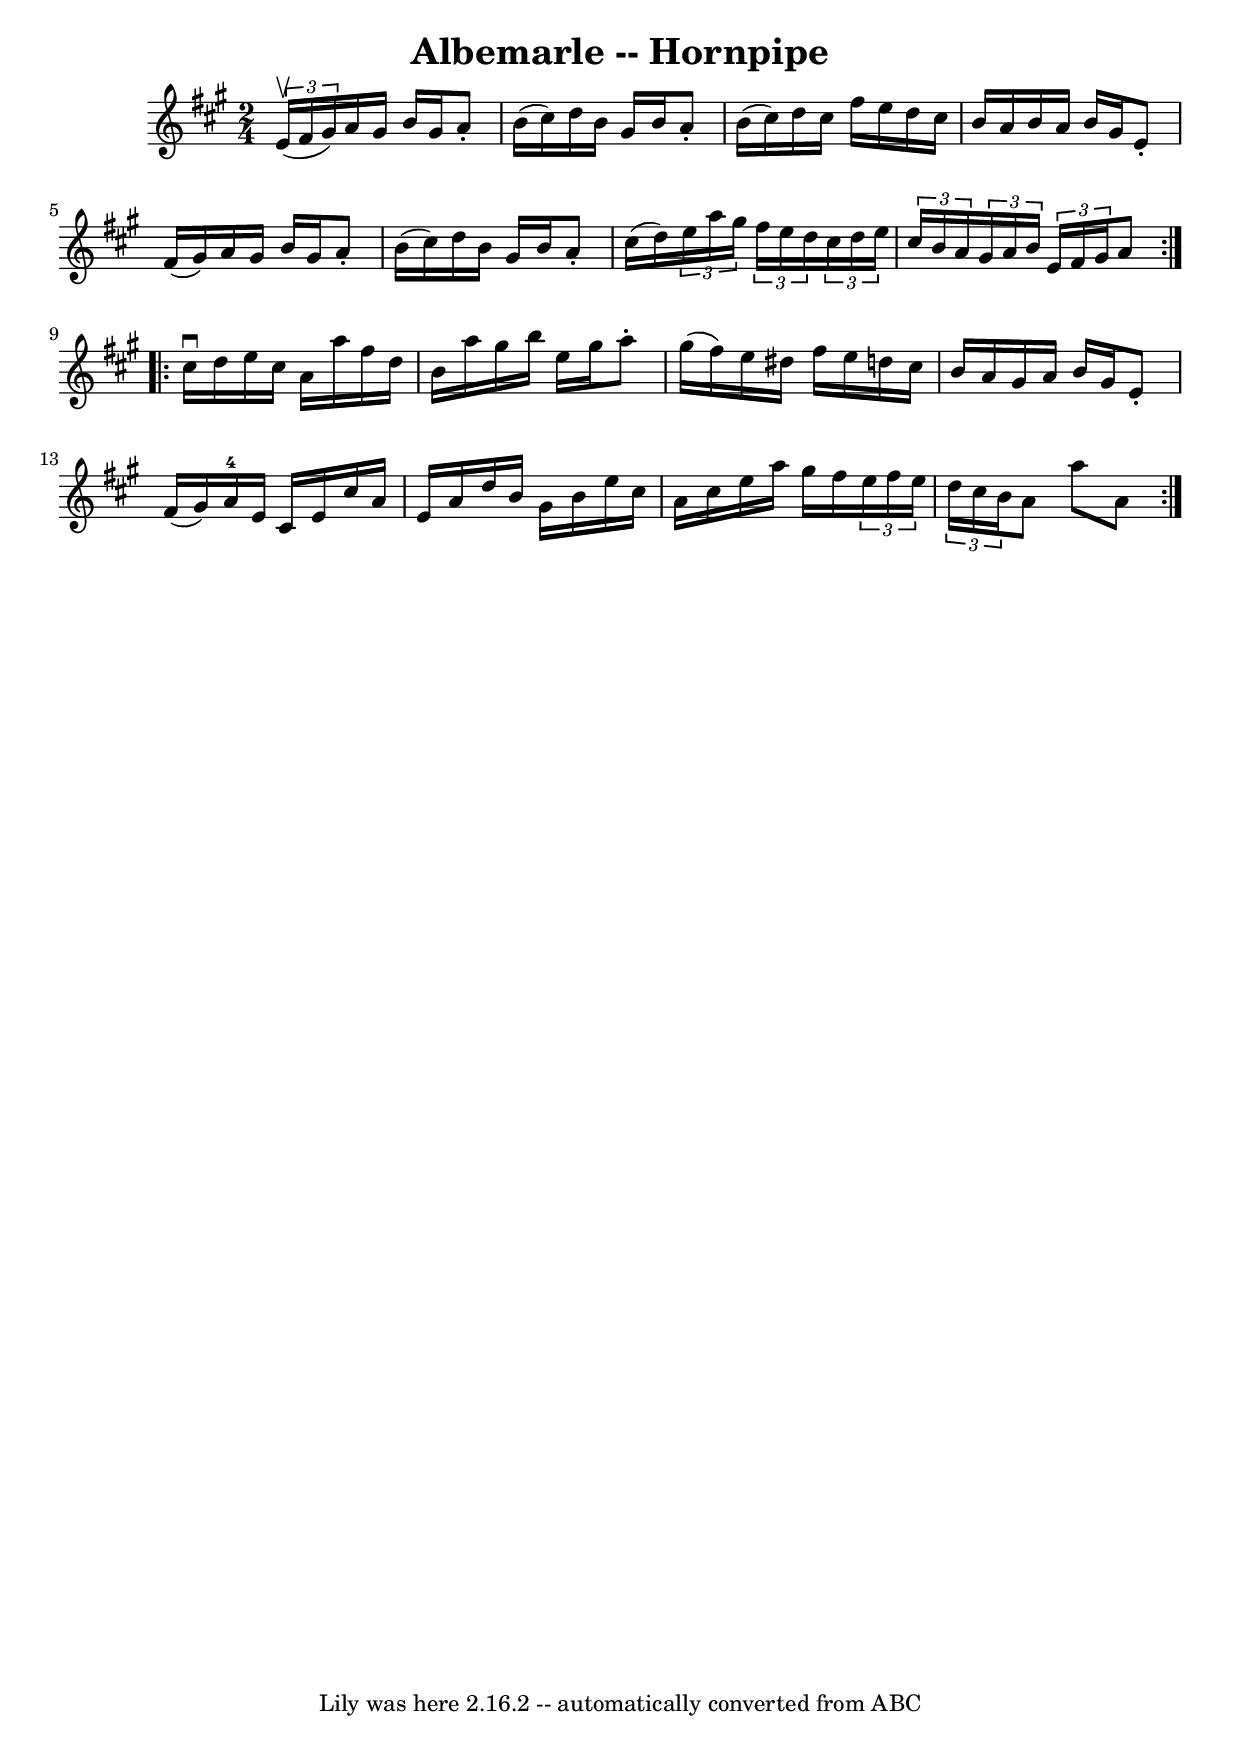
\version "2.16.2"
\include "Mammoth.ily"
\header {
  %% book = "Cole's 1000 Fiddle Tunes"
 crossRefNumber = "1"
 footnotes = ""
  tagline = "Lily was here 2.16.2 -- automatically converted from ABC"
  title = "Albemarle -- Hornpipe"

}
voicedefault =  {



  \repeat volta 2 {

    \time 2/4 
    \key a \major
    \times 2/3 { e'16 (^\upbow fis'16 gis'16)  	       }   |
 a'16 gis'16 b'16 gis'16 a'8-. b'16 (cis''16)  |
 d''16 b'16 gis'16 b'16 a'8-. b'16 (cis''16)  |
 d''16 cis''16 fis''16 e''16 d''16 cis''16 b'16 a'16   |
 b'16 a'16 b'16 gis'16 e'8-. fis'16 (gis'16) |
 a'16 gis'16 b'16 gis'16 a'8-. b'16 (cis''16) |
 d''16 b'16 gis'16 b'16 a'8-. cis''16 (d''16)  |
    \times 2/3 { e''16 a''16 gis''16  
	       }   \times 2/3 {   
		 fis''16 e''16 d''16  
	       }   \times 2/3 { cis''16 d''16 e''16  
			      }   
    \times 2/3 { cis''16 b'16 a'16   	       }  |
    \times 2/3 { gis'16    
		 a'16 b'16  
	       }   \times 2/3 { e'16 fis'16 gis'16  
			      } a'8  
  }     

  \repeat volta 2 { cis''16^\downbow d''16   |
 e''16 cis''16 a'16 a''16 fis''16 d''16 b'16 a''16   |
 gis''16 b''16 e''16 gis''16 a''8-. gis''16 (fis''16)  |
 e''16 dis''16 fis''16 e''16 d''!16 cis''16 b'16 a'16   |
 gis'16 a'16 b'16 gis'16 e'8-. fis'16 (gis'16)  |
 a'16-4 e'16 cis'16 e'16 cis''16 a'16 e'16 a'16   |
 d''16 b'16 gis'16 b'16 e''16 cis''16 a'16 cis''16    |
 e''16 a''16 gis''16 fis''16    \times 2/3 { e''16    
						fis''16 e''16  
					      }   \times 2/3 { d''16 cis''16 b'16   							     }  |
 a'8 
 a''8 a'8  
  }   

}

\score{
  <<

    \context Staff="default"
    {
      \voicedefault 
      
    }

  >>
  \layout {
    
  }
  \midi {
  }

}
